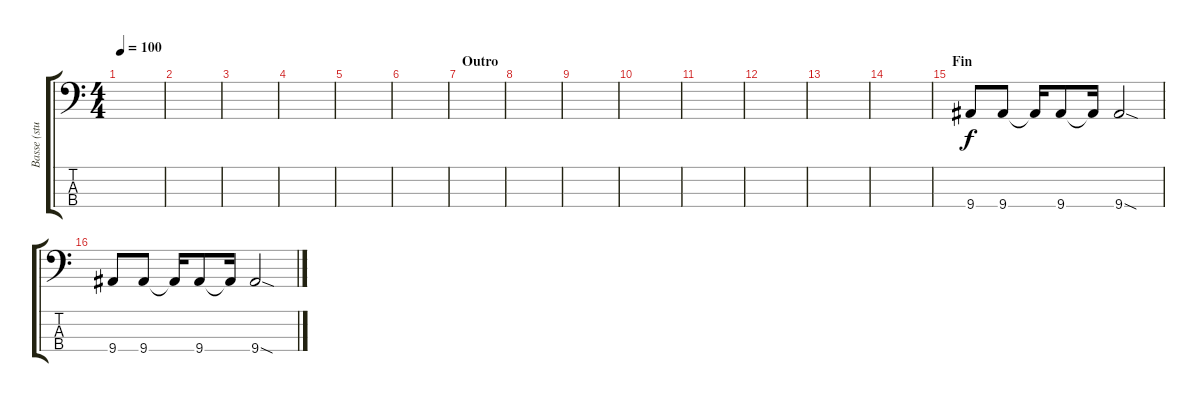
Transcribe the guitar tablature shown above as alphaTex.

\track ("Basse (studio)" "Basse (stu") {instrument fretlessbass}
\staff {score tabs}
\tuning (Gb2 Db2 Ab1 Db1) {hide}
\ts (4 4)
\tempo 100
\clef f4
\ks c
|
|
|
|
|
|
\section ("" "Outro")
|
|
|
|
|
|
|
|
\section ("" "Fin")
9.4.8 9.4.8 9.4{t}.16 9.4.8 9.4{t}.16 9.4{sod}.2 |
9.4.8 9.4.8 9.4{t}.16 9.4.8 9.4{t}.16 9.4{sod}.2
